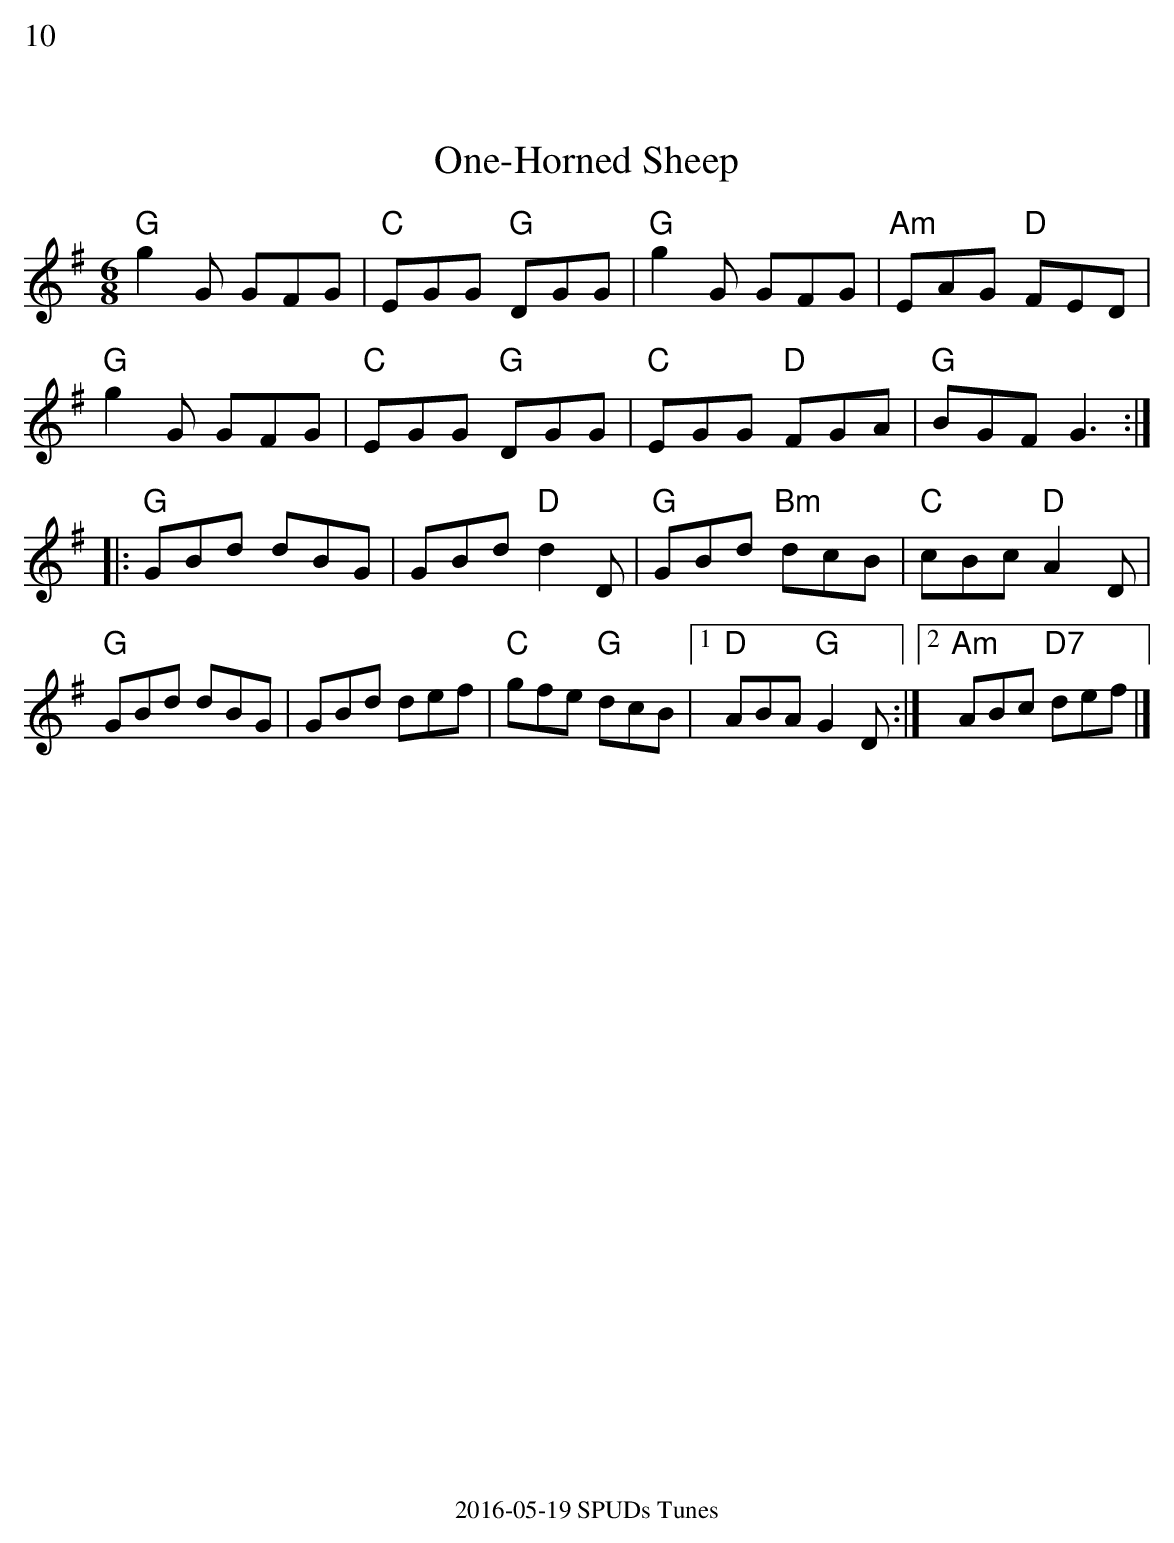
X:1
%%text 10
T: One-Horned Sheep
M: 6/8
K: G
"G"g2G GFG| "C"EGG "G"DGG| "G"g2G GFG| "Am"EAG "D"FED|
"G"g2G GFG| "C"EGG "G"DGG| "C"EGG "D"FGA| "G"BGF G3 :|
|: \
"G"GBd dBG| GBd "D"d2D|"G" GBd "Bm"dcB| "C"cBc "D"A2D|
"G"GBd dBG| GBd def| "C"gfe "G"dcB |1 "D"ABA "G"G2D :|2 "Am"ABc "D7"def |]
